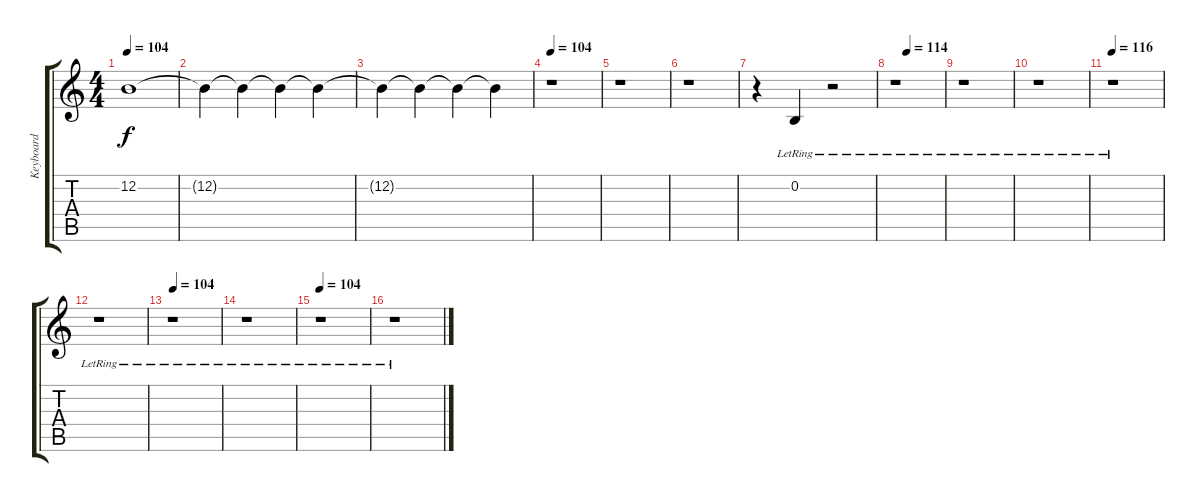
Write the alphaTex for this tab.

\track ("Keyboard" "Keyboard") {instrument stringensemble2}
\staff {score tabs}
\tuning (E4 B3 G3 D3 A2 E2) {hide}
\ts (4 4)
\tempo 104
\clef g2
\ks c
12.2{t}.1{dy f volume 5} |
12.2{t}.4 12.2{t}.4{volume 4} 12.2{t}.4 12.2{t}.4{volume 3} |
12.2{t}.4 12.2{t}.4{volume 2} 12.2{t}.4 12.2{t}.4{volume 1} |
\tempo 104
r.1 |
r.1 |
r.1 |
r.4 0.2{lr}.4{volume 8} r.2 |
\tempo (114 0.25)
r.1 |
r.1 |
r.1 |
\tempo 116
r.1 |
r.1 |
\tempo (104 0.03125)
r.1 |
r.1 |
\tempo 104
r.1 |
r.1
